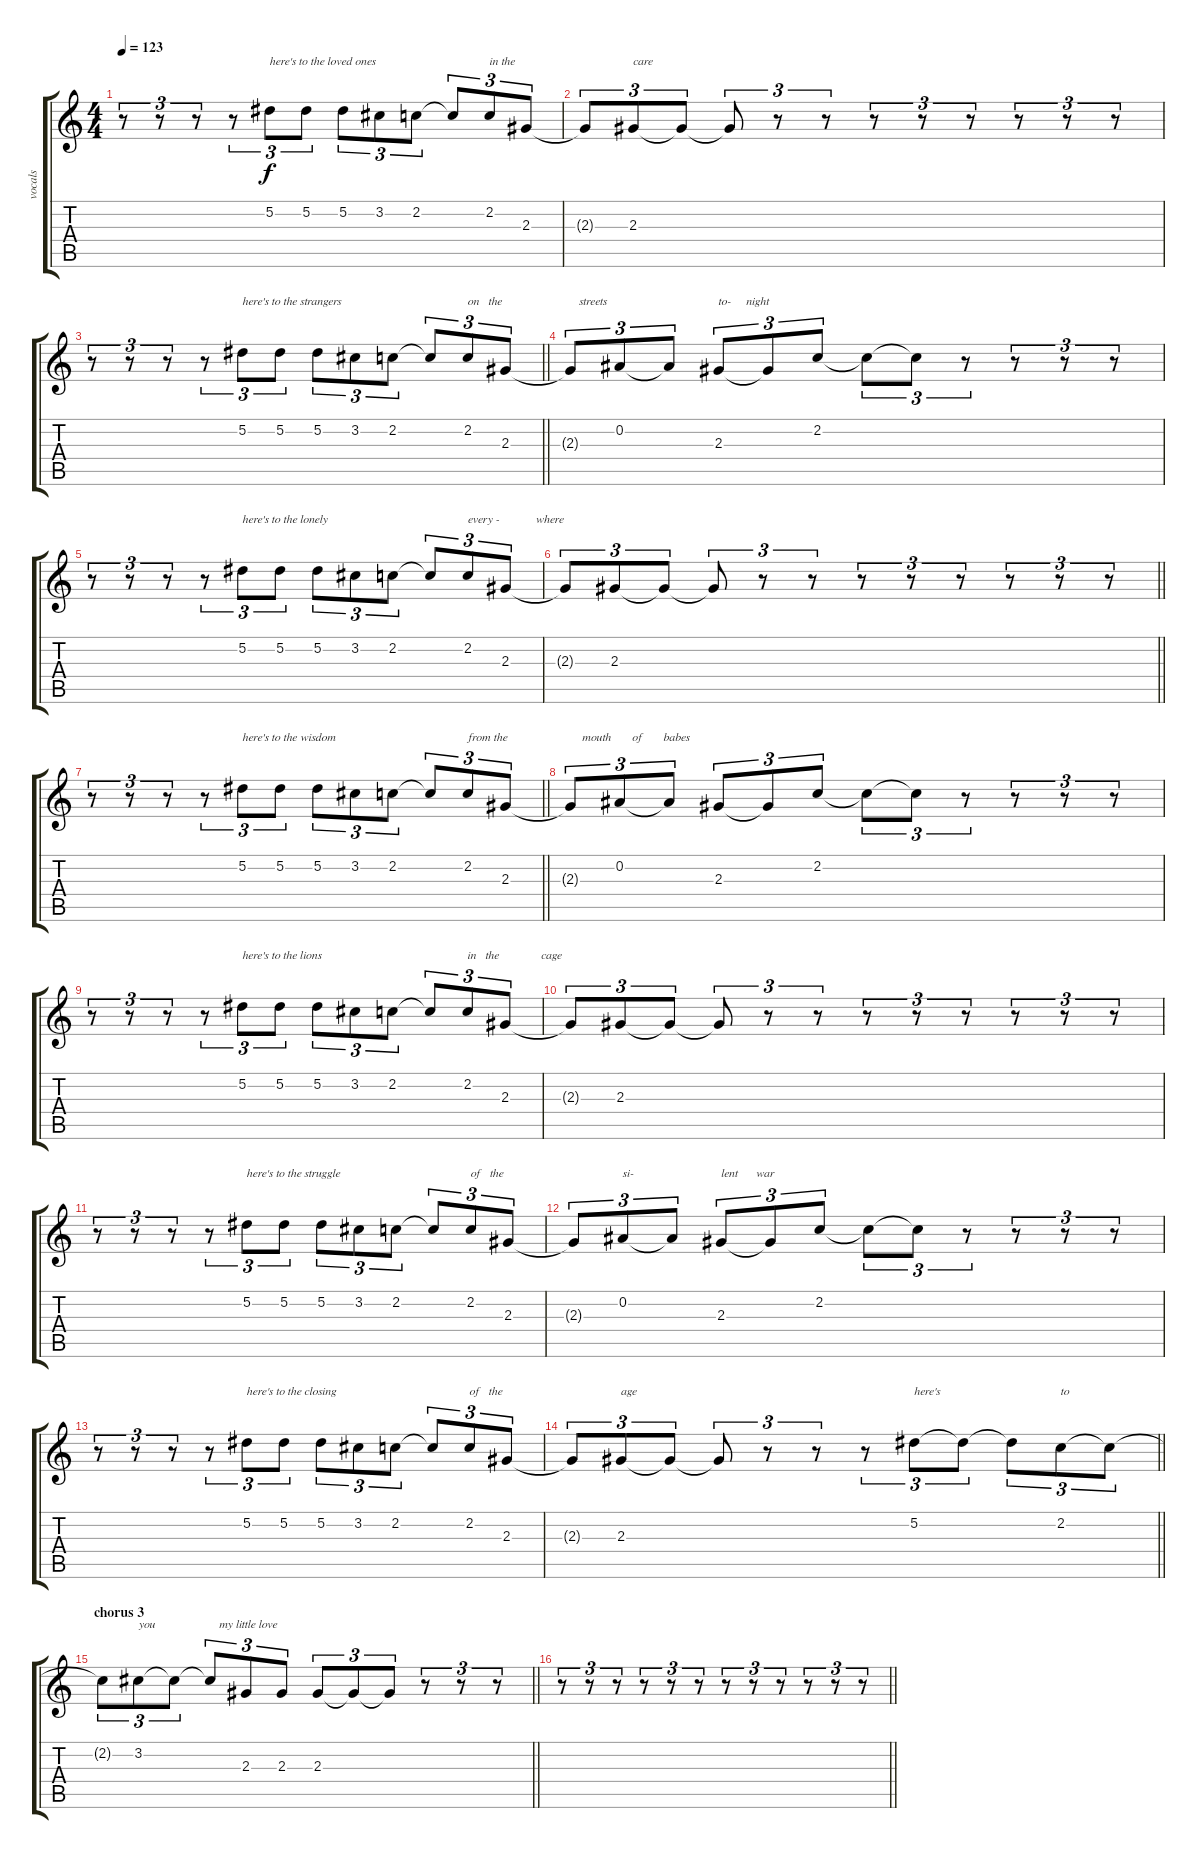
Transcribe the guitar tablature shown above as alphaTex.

\track ("vocals" "vocals") {instrument overdrivenguitar}
\staff {score tabs}
\tuning (Eb4 Bb3 Gb3 Db3 Ab2 Eb2) {hide}
\ts (4 4)
\tempo 123
\clef g2
\ks c
r.8{tu (3 2) dy f} r.8{tu (3 2)} r.8{tu (3 2)} r.8{tu (3 2)} 5.2.8{tu (3 2) txt "here's to the loved ones"} 5.2.8{tu (3 2)} 5.2.8{tu (3 2)} 3.2.8{tu (3 2)} 2.2.8{tu (3 2)} 2.2{t}.8{tu (3 2)} 2.2.8{tu (3 2) txt "in the"} 2.3.8{tu (3 2)} |
2.3{t}.8{tu (3 2)} 2.3.8{tu (3 2) txt "care"} 2.3{t}.8{tu (3 2)} 2.3{t}.8{tu (3 2)} r.8{tu (3 2)} r.8{tu (3 2)} r.8{tu (3 2)} r.8{tu (3 2)} r.8{tu (3 2)} r.8{tu (3 2)} r.8{tu (3 2)} r.8{tu (3 2)} |
\barLineRight lightlight
r.8{tu (3 2)} r.8{tu (3 2)} r.8{tu (3 2)} r.8{tu (3 2)} 5.2.8{tu (3 2) txt "here's to the strangers "} 5.2.8{tu (3 2)} 5.2.8{tu (3 2)} 3.2.8{tu (3 2)} 2.2.8{tu (3 2)} 2.2{t}.8{tu (3 2)} 2.2.8{tu (3 2) txt "on   the "} 2.3.8{tu (3 2)} |
2.3{t}.8{tu (3 2) txt "   streets "} 0.2.8{tu (3 2)} 0.2{t}.8{tu (3 2)} 2.3.8{tu (3 2) txt "to-     night"} 2.3{t}.8{tu (3 2)} 2.2.8{tu (3 2)} 2.2{t}.8{tu (3 2)} 2.2{t}.8{tu (3 2)} r.8{tu (3 2)} r.8{tu (3 2)} r.8{tu (3 2)} r.8{tu (3 2)} |
r.8{tu (3 2)} r.8{tu (3 2)} r.8{tu (3 2)} r.8{tu (3 2)} 5.2.8{tu (3 2) txt "here's to the lonely "} 5.2.8{tu (3 2)} 5.2.8{tu (3 2)} 3.2.8{tu (3 2)} 2.2.8{tu (3 2)} 2.2{t}.8{tu (3 2)} 2.2.8{tu (3 2) txt "every -            where"} 2.3.8{tu (3 2)} |
\barLineRight lightlight
2.3{t}.8{tu (3 2)} 2.3.8{tu (3 2)} 2.3{t}.8{tu (3 2)} 2.3{t}.8{tu (3 2)} r.8{tu (3 2)} r.8{tu (3 2)} r.8{tu (3 2)} r.8{tu (3 2)} r.8{tu (3 2)} r.8{tu (3 2)} r.8{tu (3 2)} r.8{tu (3 2)} |
\barLineRight lightlight
r.8{tu (3 2)} r.8{tu (3 2)} r.8{tu (3 2)} r.8{tu (3 2)} 5.2.8{tu (3 2) txt "here's to the wisdom"} 5.2.8{tu (3 2)} 5.2.8{tu (3 2)} 3.2.8{tu (3 2)} 2.2.8{tu (3 2)} 2.2{t}.8{tu (3 2)} 2.2.8{tu (3 2) txt "from the"} 2.3.8{tu (3 2)} |
2.3{t}.8{tu (3 2) txt "    mouth       of       babes"} 0.2.8{tu (3 2)} 0.2{t}.8{tu (3 2)} 2.3.8{tu (3 2)} 2.3{t}.8{tu (3 2)} 2.2.8{tu (3 2)} 2.2{t}.8{tu (3 2)} 2.2{t}.8{tu (3 2)} r.8{tu (3 2)} r.8{tu (3 2)} r.8{tu (3 2)} r.8{tu (3 2)} |
r.8{tu (3 2)} r.8{tu (3 2)} r.8{tu (3 2)} r.8{tu (3 2)} 5.2.8{tu (3 2) txt "here's to the lions "} 5.2.8{tu (3 2)} 5.2.8{tu (3 2)} 3.2.8{tu (3 2)} 2.2.8{tu (3 2)} 2.2{t}.8{tu (3 2)} 2.2.8{tu (3 2) txt "in   the              cage"} 2.3.8{tu (3 2)} |
2.3{t}.8{tu (3 2)} 2.3.8{tu (3 2)} 2.3{t}.8{tu (3 2)} 2.3{t}.8{tu (3 2)} r.8{tu (3 2)} r.8{tu (3 2)} r.8{tu (3 2)} r.8{tu (3 2)} r.8{tu (3 2)} r.8{tu (3 2)} r.8{tu (3 2)} r.8{tu (3 2)} |
r.8{tu (3 2)} r.8{tu (3 2)} r.8{tu (3 2)} r.8{tu (3 2)} 5.2.8{tu (3 2) txt "here's to the struggle "} 5.2.8{tu (3 2)} 5.2.8{tu (3 2)} 3.2.8{tu (3 2)} 2.2.8{tu (3 2)} 2.2{t}.8{tu (3 2)} 2.2.8{tu (3 2) txt "of   the "} 2.3.8{tu (3 2)} |
2.3{t}.8{tu (3 2)} 0.2.8{tu (3 2) txt "si-"} 0.2{t}.8{tu (3 2)} 2.3.8{tu (3 2) txt "lent      war "} 2.3{t}.8{tu (3 2)} 2.2.8{tu (3 2)} 2.2{t}.8{tu (3 2)} 2.2{t}.8{tu (3 2)} r.8{tu (3 2)} r.8{tu (3 2)} r.8{tu (3 2)} r.8{tu (3 2)} |
r.8{tu (3 2)} r.8{tu (3 2)} r.8{tu (3 2)} r.8{tu (3 2)} 5.2.8{tu (3 2) txt "here's to the closing"} 5.2.8{tu (3 2)} 5.2.8{tu (3 2)} 3.2.8{tu (3 2)} 2.2.8{tu (3 2)} 2.2{t}.8{tu (3 2)} 2.2.8{tu (3 2) txt "of   the "} 2.3.8{tu (3 2)} |
\barLineRight lightlight
2.3{t}.8{tu (3 2)} 2.3.8{tu (3 2) txt "age"} 2.3{t}.8{tu (3 2)} 2.3{t}.8{tu (3 2)} r.8{tu (3 2)} r.8{tu (3 2)} r.8{tu (3 2)} 5.2.8{tu (3 2) txt "here's "} 5.2{t}.8{tu (3 2)} 5.2{t}.8{tu (3 2)} 2.2.8{tu (3 2) txt "to"} 2.2{t}.8{tu (3 2)} |
\section ("" "chorus 3")
\barLineRight lightlight
2.2{t}.8{tu (3 2)} 3.2.8{tu (3 2) txt "you"} 3.2{t}.8{tu (3 2)} 3.2{t}.8{tu (3 2) txt "   my little love"} 2.3.8{tu (3 2)} 2.3.8{tu (3 2)} 2.3.8{tu (3 2)} 2.3{t}.8{tu (3 2)} 2.3{t}.8{tu (3 2)} r.8{tu (3 2)} r.8{tu (3 2)} r.8{tu (3 2)} |
\barLineRight lightlight
r.8{tu (3 2)} r.8{tu (3 2)} r.8{tu (3 2)} r.8{tu (3 2)} r.8{tu (3 2)} r.8{tu (3 2)} r.8{tu (3 2)} r.8{tu (3 2)} r.8{tu (3 2)} r.8{tu (3 2)} r.8{tu (3 2)} r.8{tu (3 2)}
